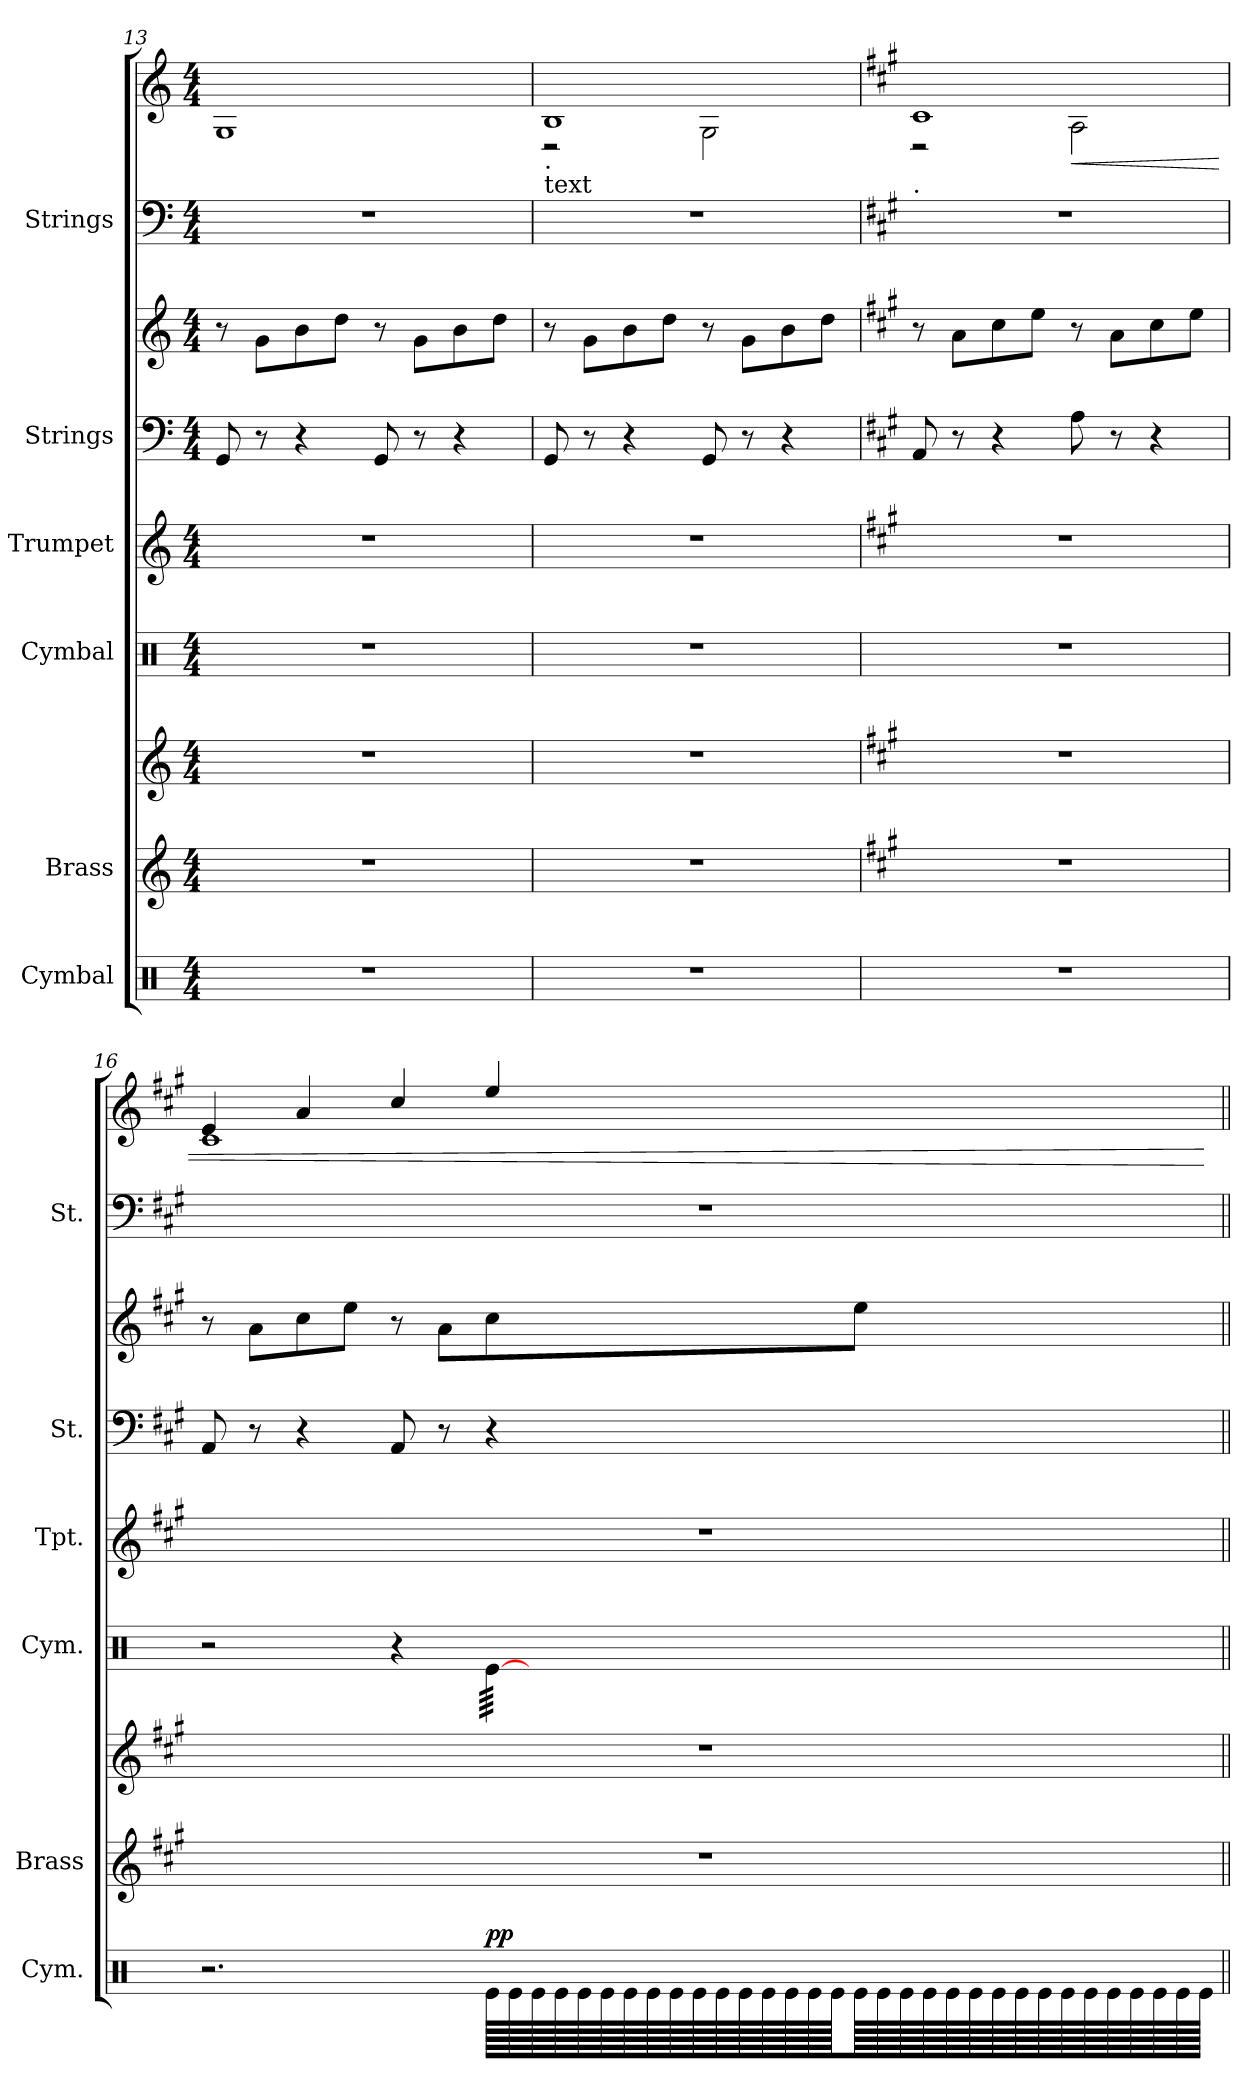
**kern	**dynam	**kern	**kern	**kern	**kern	**kern	**kern	**kern	**kern	**dynam
*part6	*part6	*part5	*part5	*part4	*part3	*part2	*part2	*part1	*part1	*part1
*staff9	*staff9	*staff8	*staff7	*staff6	*staff5	*staff4	*staff3	*staff2	*staff1	*staff1/2
*I"Cymbal	*	*I"Brass	*	*I"Cymbal	*I"Trumpet	*I"Strings	*	*I"Strings	*	*
*I'Cym.	*	*I'Brass	*	*I'Cym.	*I'Tpt.	*I'St.	*	*I'St.	*	*
!!LO:PB:g=z
*clefX	*	*clefG2	*clefG2	*clefX	*clefG2	*clefF4	*clefG2	*clefF4	*clefG2	*
*	*	*ITrd7c12	*ITrd7c12	*	*	*	*	*	*	*
*k[]	*	*k[]	*k[]	*k[]	*k[]	*k[]	*k[]	*k[]	*k[]	*
*M4/4	*	*M4/4	*M4/4	*M4/4	*M4/4	*M4/4	*M4/4	*M4/4	*M4/4	*
=13	=13	=13	=13	=13	=13	=13	=13	=13	=13	=13
1r	.	1r	1r	1r	1r	8GG/	8r	1r	1G	.
.	.	.	.	.	.	8r	8g\L	.	.	.
.	.	.	.	.	.	4r	8b\	.	.	.
.	.	.	.	.	.	.	8dd\J	.	.	.
.	.	.	.	.	.	8GG/	8r	.	.	.
.	.	.	.	.	.	8r	8g\L	.	.	.
.	.	.	.	.	.	4r	8b\	.	.	.
.	.	.	.	.	.	.	8dd\J	.	.	.
=14	=14	=14	=14	=14	=14	=14	=14	=14	=14	=14
*	*	*	*	*	*	*	*	*	*^	*
!	!	!	!	!	!	!	!	!LO:TX:a:t=text	!	!	!
!	!	!	!	!	!	!	!	!LO:TX:a:t=.	!	!	!
1r	.	1r	1r	1r	1r	8GG/	8r	1r	1B	2r	.
.	.	.	.	.	.	8r	8g\L	.	.	.	.
.	.	.	.	.	.	4r	8b\	.	.	.	.
.	.	.	.	.	.	.	8dd\J	.	.	.	.
.	.	.	.	.	.	8GG/	8r	.	.	2G\	.
.	.	.	.	.	.	8r	8g\L	.	.	.	.
.	.	.	.	.	.	4r	8b\	.	.	.	.
.	.	.	.	.	.	.	8dd\J	.	.	.	.
=15	=15	=15	=15	=15	=15	=15	=15	=15	=15	=15	=15
*	*	*k[f#c#g#]	*k[f#c#g#]	*	*k[f#c#g#]	*k[f#c#g#]	*k[f#c#g#]	*k[f#c#g#]	*k[f#c#g#]	*	*
!	!	!	!	!	!	!	!	!LO:TX:a:t=.	!	!	!
1r	.	1r	1r	1r	1r	8AA/	8r	1r	1c#	2r	.
.	.	.	.	.	.	8r	8a\L	.	.	.	.
.	.	.	.	.	.	4r	8cc#\	.	.	.	.
.	.	.	.	.	.	.	8ee\J	.	.	.	.
!	!	!	!	!	!	!	!	!	!	!	!LO:HP:b
.	.	.	.	.	.	8A\	8r	.	.	2A\	<
.	.	.	.	.	.	8r	8a\L	.	.	.	.
.	.	.	.	.	.	4r	8cc#\	.	.	.	.
.	.	.	.	.	.	.	8ee\J	.	.	.	.
=16	=16	=16	=16	=16	=16	=16	=16	=16	=16	=16	=16
2.r	.	1r	1r	2r	1r	8AA/	8r	1r	4e/	1c#	.
.	.	.	.	.	.	8r	8a\L	.	.	.	.
.	.	.	.	.	.	4r	8cc#\	.	4a/	.	.
.	.	.	.	.	.	.	8ee\J	.	.	.	.
.	.	.	.	4r	.	8AA/	8r	.	4cc#/	.	.
.	.	.	.	.	.	8r	8a\L	.	.	.	.
!	!LO:DY:a	!	!	!	!	!	!	!	!	!	!
*	*	*	*	*tremolo	*	*	*	*	*	*	*
128Re\LLLLL	pp	.	.	[64Re\LLLL	.	4r	8cc#\	.	4ee/	.	.
128Re\	.	.	.	.	.	.	.	.	.	.	.
128Re\	.	.	.	64Re\	.	.	.	.	.	.	.
128Re\	.	.	.	.	.	.	.	.	.	.	.
128Re\	.	.	.	64Re\	.	.	.	.	.	.	.
128Re\	.	.	.	.	.	.	.	.	.	.	.
128Re\	.	.	.	64Re\	.	.	.	.	.	.	.
128Re\	.	.	.	.	.	.	.	.	.	.	.
128Re\	.	.	.	64Re\	.	.	.	.	.	.	.
128Re\	.	.	.	.	.	.	.	.	.	.	.
128Re\	.	.	.	64Re\	.	.	.	.	.	.	.
128Re\	.	.	.	.	.	.	.	.	.	.	.
128Re\	.	.	.	64Re\	.	.	.	.	.	.	.
128Re\	.	.	.	.	.	.	.	.	.	.	.
128Re\	.	.	.	64Re\	.	.	.	.	.	.	.
128Re\JJJJ	.	.	.	.	.	.	.	.	.	.	.
128Re\LLLL	.	.	.	64Re\	.	.	8ee\J	.	.	.	.
128Re\	.	.	.	.	.	.	.	.	.	.	.
128Re\	.	.	.	64Re\	.	.	.	.	.	.	.
128Re\	.	.	.	.	.	.	.	.	.	.	.
128Re\	.	.	.	64Re\	.	.	.	.	.	.	.
128Re\	.	.	.	.	.	.	.	.	.	.	.
128Re\	.	.	.	64Re\	.	.	.	.	.	.	.
128Re\	.	.	.	.	.	.	.	.	.	.	.
128Re\	.	.	.	64Re\	.	.	.	.	.	.	.
128Re\	.	.	.	.	.	.	.	.	.	.	.
128Re\	.	.	.	64Re\	.	.	.	.	.	.	.
128Re\	.	.	.	.	.	.	.	.	.	.	.
128Re\	.	.	.	64Re\	.	.	.	.	.	.	.
128Re\	.	.	.	.	.	.	.	.	.	.	.
128Re\	.	.	.	64Re\JJJJ	.	.	.	.	.	.	.
*	*	*	*	*Xtremolo	*	*	*	*	*	*	*
128Re\JJJJJ	.	.	.	.	.	.	.	.	.	.	.
*	*	*	*	*	*	*	*	*	*v	*v	*
.	.	.	.	.	.	.	.	.	.	[
=||	=||	=||	=||	=||	=||	=||	=||	=||	=||	=||
*-	*-	*-	*-	*-	*-	*-	*-	*-	*-	*-
